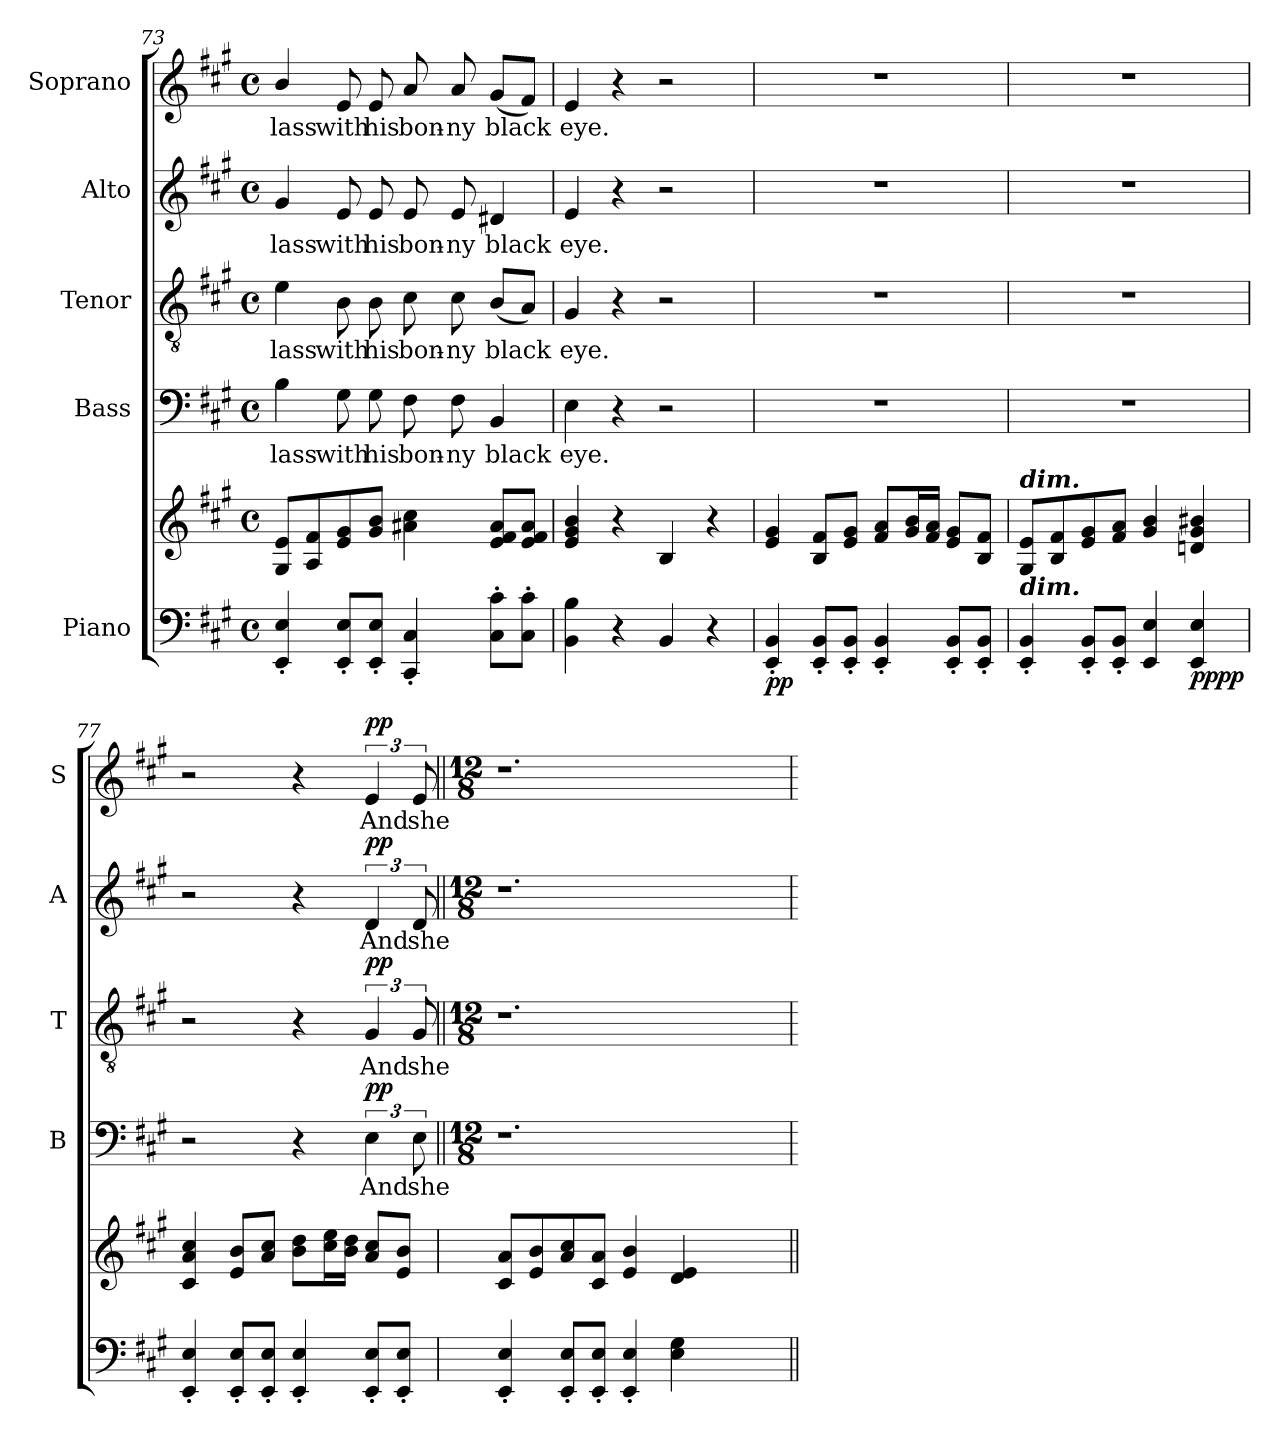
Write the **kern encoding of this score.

**kern	**kern	**dynam	**kern	**text	**dynam	**kern	**text	**dynam	**kern	**text	**dynam	**kern	**text	**dynam
*part5	*part5	*part5	*part4	*part4	*part4	*part3	*part3	*part3	*part2	*part2	*part2	*part1	*part1	*part1
*staff6	*staff5	*staff5/6	*staff4	*staff4	*staff4	*staff3	*staff3	*staff3	*staff2	*staff2	*staff2	*staff1	*staff1	*staff1
*I"Piano	*	*	*I"Bass	*	*	*I"Tenor	*	*	*I"Alto	*	*	*I"Soprano	*	*
*	*	*	*I'B	*	*	*I'T	*	*	*I'A	*	*	*I'S	*	*
!!LO:LB:g=z
*clefF4	*clefG2	*	*clefF4	*	*	*clefGv2	*	*	*clefG2	*	*	*clefG2	*	*
*k[f#c#g#]	*k[f#c#g#]	*	*k[f#c#g#]	*	*	*k[f#c#g#]	*	*	*k[f#c#g#]	*	*	*k[f#c#g#]	*	*
*A:	*A:	*	*A:	*	*	*A:	*	*	*A:	*	*	*A:	*	*
*M4/4	*M4/4	*	*M4/4	*	*	*M4/4	*	*	*M4/4	*	*	*M4/4	*	*
*met(c)	*met(c)	*	*met(c)	*	*	*met(c)	*	*	*met(c)	*	*	*met(c)	*	*
=73	=73	=73	=73	=73	=73	=73	=73	=73	=73	=73	=73	=73	=73	=73
!	!	!	!	!LO:LY:b	!	!	!LO:LY:b	!	!	!LO:LY:b	!	!	!LO:LY:b	!
4EE' 4E'	8G# 8eL	.	4B	lass	.	4e\	lass	.	4g#	lass	.	4b/	lass	.
.	8A 8f#	.	.	.	.	.	.	.	.	.	.	.	.	.
!	!	!	!	!LO:LY:b	!	!	!LO:LY:b	!	!	!LO:LY:b	!	!	!LO:LY:b	!
8EE' 8E'L	8e 8g#	.	8G#	with	.	8B	with	.	8e	with	.	8e	with	.
!	!	!	!	!LO:LY:b	!	!	!LO:LY:b	!	!	!LO:LY:b	!	!	!LO:LY:b	!
8EE' 8E'J	8g# 8bJ	.	8G#	his	.	8B	his	.	8e	his	.	8e	his	.
!	!	!	!	!LO:LY:b	!	!	!LO:LY:b	!	!	!LO:LY:b	!	!	!LO:LY:b	!
4CC#' 4C#'	4a#X 4cc#	.	8F#	bon-	.	8c#	bon-	.	8e	bon-	.	8a	bon-	.
!	!	!	!	!LO:LY:b	!	!	!LO:LY:b	!	!	!LO:LY:b	!	!	!LO:LY:b	!
.	.	.	8F#	-ny	.	8c#	-ny	.	8e	-ny	.	8a	-ny	.
!	!	!	!	!LO:LY:b	!	!	!LO:LY:b	!	!	!LO:LY:b	!	!	!LO:LY:b	!
8C#' 8c#'L	8e 8f# 8a#L	.	4BB	black	.	(<8BL	black	.	4d#X	black	.	(<8g#L	black	.
8C#' 8c#'J	8e 8f# 8a#J	.	.	.	.	8AJ)	.	.	.	.	.	8f#J)	.	.
!!LO:LB:g=z
=74	=74	=74	=74	=74	=74	=74	=74	=74	=74	=74	=74	=74	=74	=74
!	!	!	!	!LO:LY:b	!	!	!LO:LY:b	!	!	!LO:LY:b	!	!	!LO:LY:b	!
4BB 4B	4e 4g# 4b	.	4E	eye.	.	4G#	eye.	.	4e	eye.	.	4e	eye.	.
4r	4r	.	4r	.	.	4r	.	.	4r	.	.	4r	.	.
4BB	4B	.	2r	.	.	2r	.	.	2r	.	.	2r	.	.
4r	4r	.	.	.	.	.	.	.	.	.	.	.	.	.
=75	=75	=75	=75	=75	=75	=75	=75	=75	=75	=75	=75	=75	=75	=75
!	!	!LO:DY:b=2	!	!	!	!	!	!	!	!	!	!	!	!
!	!	!LO:DY:n=1:b	!	!	!	!	!	!	!	!	!	!	!	!
4EE' 4BB'	4e 4g#	p p	1r	.	.	1r	.	.	1r	.	.	1r	.	.
8EE' 8BB'L	8B 8f#L	.	.	.	.	.	.	.	.	.	.	.	.	.
8EE' 8BB'J	8e 8g#J	.	.	.	.	.	.	.	.	.	.	.	.	.
4EE' 4BB'	8f# 8aL	.	.	.	.	.	.	.	.	.	.	.	.	.
.	16g# 16bL	.	.	.	.	.	.	.	.	.	.	.	.	.
.	16f# 16aJJ	.	.	.	.	.	.	.	.	.	.	.	.	.
8EE' 8BB'L	8e 8g#L	.	.	.	.	.	.	.	.	.	.	.	.	.
8EE' 8BB'J	8B 8f#J	.	.	.	.	.	.	.	.	.	.	.	.	.
=76	=76	=76	=76	=76	=76	=76	=76	=76	=76	=76	=76	=76	=76	=76
!	!LO:TX:a:Bi:t=dim.	!	!	!	!	!	!	!	!	!	!	!	!	!
!LO:TX:a:Bi:t=dim.	!	!	!	!	!	!	!	!	!	!	!	!	!	!
4EE' 4BB'	8G# 8eL	.	1r	.	.	1r	.	.	1r	.	.	1r	.	.
.	8B 8f#	.	.	.	.	.	.	.	.	.	.	.	.	.
8EE' 8BB'L	8e 8g#	.	.	.	.	.	.	.	.	.	.	.	.	.
8EE' 8BB'J	8f# 8aJ	.	.	.	.	.	.	.	.	.	.	.	.	.
4EE 4E	4g# 4b	.	.	.	.	.	.	.	.	.	.	.	.	.
!	!	!LO:DY:b=2	!	!	!	!	!	!	!	!	!	!	!	!
!	!	!LO:DY:n=1:b	!	!	!	!	!	!	!	!	!	!	!	!
4EE 4E	4dn 4g# 4b#X	pp pp	.	.	.	.	.	.	.	.	.	.	.	.
=77	=77	=77	=77	=77	=77	=77	=77	=77	=77	=77	=77	=77	=77	=77
4EE' 4E'	4c# 4a 4cc#	.	2r	.	.	2r	.	.	2r	.	.	2r	.	.
8EE' 8E'L	8e 8bL	.	.	.	.	.	.	.	.	.	.	.	.	.
8EE' 8E'J	8a 8cc#J	.	.	.	.	.	.	.	.	.	.	.	.	.
4EE' 4E'	8b 8ddL	.	4r	.	.	4r	.	.	4r	.	.	4r	.	.
.	16cc# 16eeL	.	.	.	.	.	.	.	.	.	.	.	.	.
.	16b 16ddJJ	.	.	.	.	.	.	.	.	.	.	.	.	.
!	!	!	!	!LO:LY:b	!LO:DY:b	!	!LO:LY:b	!LO:DY:b	!	!LO:LY:b	!LO:DY:b	!	!LO:LY:b	!LO:DY:b
8EE' 8E'L	8a 8cc#L	.	6E	And	pp	6G#	And	pp	6d	And	pp	6e	And	pp
8EE' 8E'J	8e 8bJ	.	.	.	.	.	.	.	.	.	.	.	.	.
!	!	!	!	!LO:LY:b	!	!	!LO:LY:b	!	!	!LO:LY:b	!	!	!LO:LY:b	!
.	.	.	12E	she	.	12G#	she	.	12d	she	.	12e	she	.
=78	=78	=78||	=78||	=78||	=78||	=78||	=78||	=78||	=78||	=78||	=78||	=78||	=78||	=78||
*	*	*	*M12/8	*	*	*M12/8	*	*	*M12/8	*	*	*M12/8	*	*
4EE' 4E'	8c# 8aL	.	1.r	.	.	1.r	.	.	1.r	.	.	1.r	.	.
.	8e 8b	.	.	.	.	.	.	.	.	.	.	.	.	.
8EE' 8E'L	8a 8cc#	.	.	.	.	.	.	.	.	.	.	.	.	.
8EE' 8E'J	8c# 8aJ	.	.	.	.	.	.	.	.	.	.	.	.	.
4EE' 4E'	4e 4b	.	.	.	.	.	.	.	.	.	.	.	.	.
4E 4G#	4d 4e	.	.	.	.	.	.	.	.	.	.	.	.	.
2ryy	2ryy	.	.	.	.	.	.	.	.	.	.	.	.	.
=||	=||	=	=	=	=	=	=	=	=	=	=	=	=	=
*-	*-	*-	*-	*-	*-	*-	*-	*-	*-	*-	*-	*-	*-	*-
